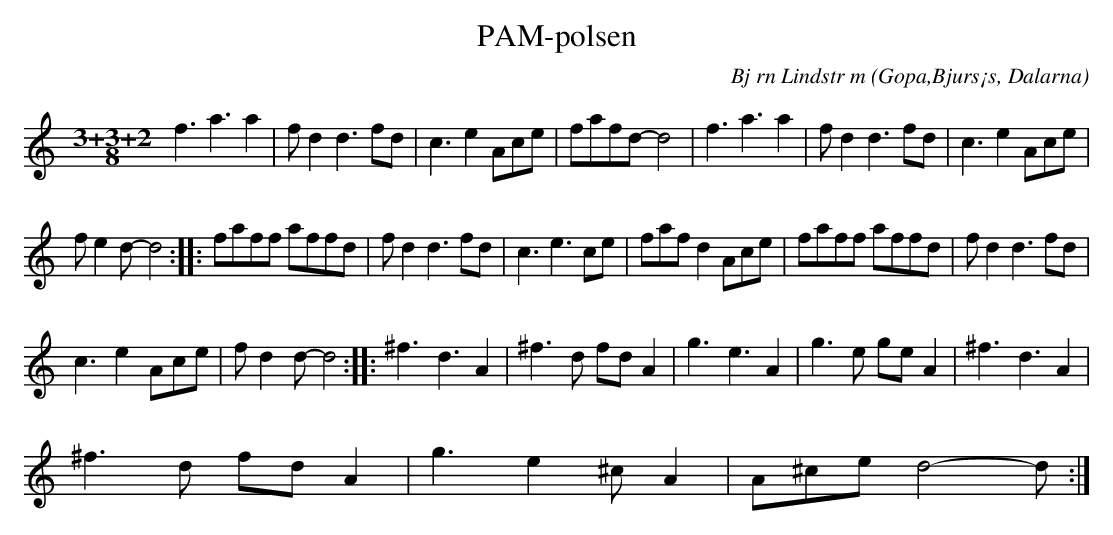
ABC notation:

X:1
T:PAM-polsen
C: Bj rn Lindstr m
O:Gopa,Bjurs¡s, Dalarna
M:3/4
L:1/8
K:C
[M:3+3+2/8] f3 a3 a2 | f d2 d3 fd | c3 e2 Ace | fafd- d4 | f3 a3 a2 | f d2 d3 fd | c3 e2 Ace | %31
 f e2 d- d4 :: faff affd | f d2 d3 fd | c3 e3 ce | faf d2 Ace | faff affd | f d2 d3 fd | %38
 c3 e2 Ace | f d2 d- d4 :: ^f3 d3 A2 | ^f3 d fd A2 | g3 e3 A2 | g3 e ge A2 | ^f3 d3 A2 | %45
 ^f3 d fd A2 | g3 e2 ^c A2 | A^ce d4- d :| %48
